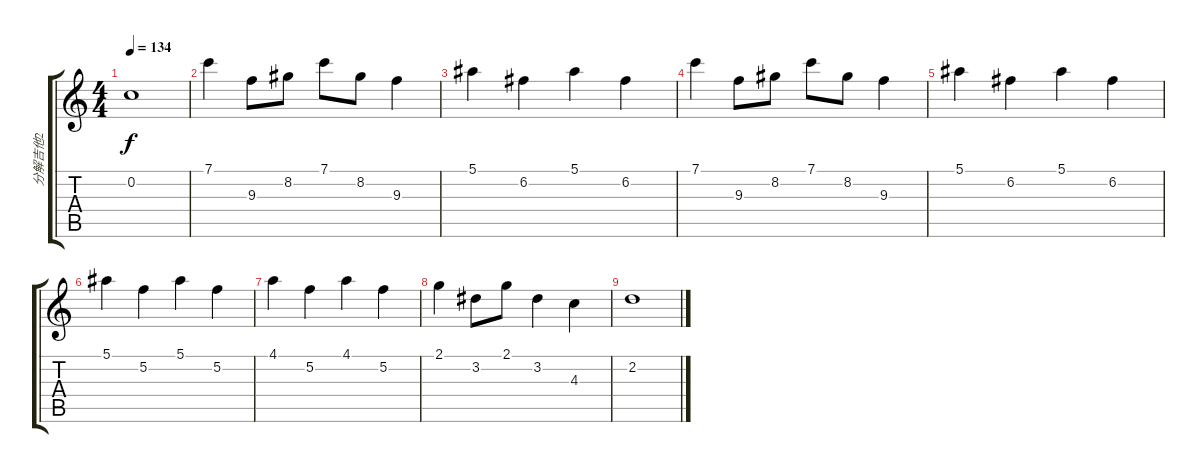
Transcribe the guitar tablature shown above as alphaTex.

\track ("分解吉他2" "分解吉他2") {instrument electricguitarclean}
\staff {score tabs}
\tuning (F4 C4 Ab3 Eb3 Bb2 F2) {hide}
\ts (4 4)
\tempo 134
\clef g2
\ks c
0.2.1{dy f} |
7.1.4 9.3.8 8.2.8 7.1.8 8.2.8 9.3.4 |
5.1.4 6.2.4 5.1.4 6.2.4 |
7.1.4 9.3.8 8.2.8 7.1.8 8.2.8 9.3.4 |
5.1.4 6.2.4 5.1.4 6.2.4 |
5.1.4 5.2.4 5.1.4 5.2.4 |
4.1.4 5.2.4 4.1.4 5.2.4 |
2.1.4 3.2.8 2.1.8 3.2.4 4.3.4 |
2.2.1
